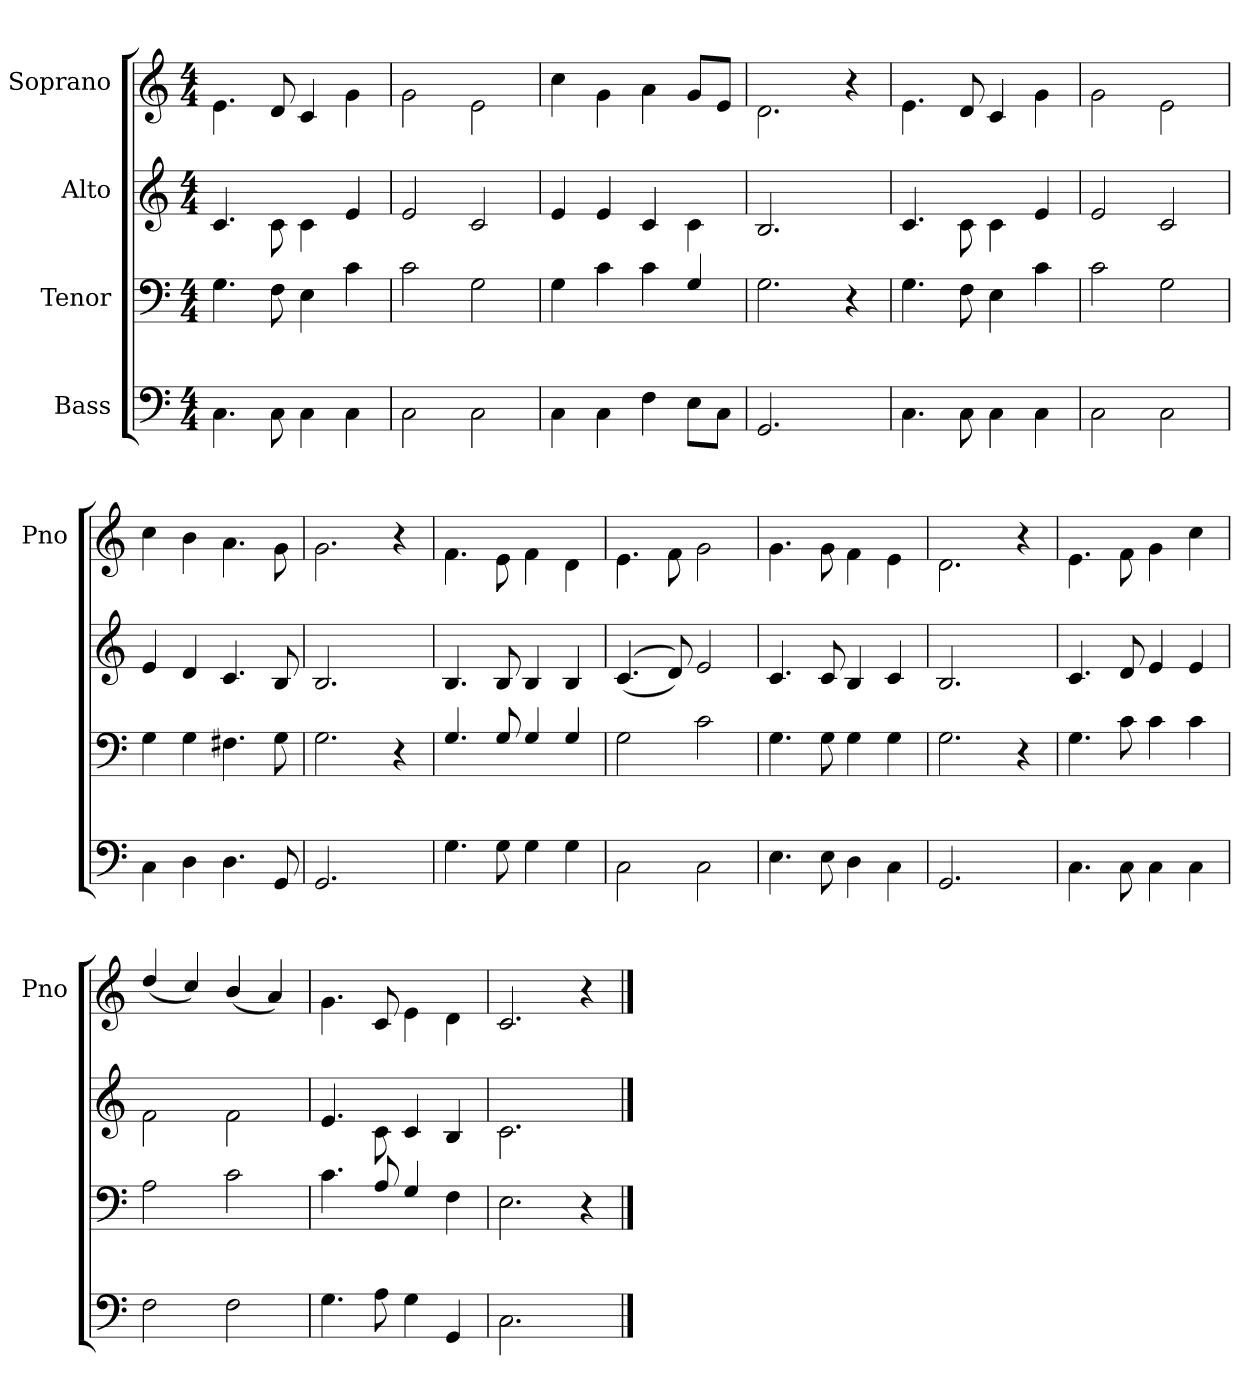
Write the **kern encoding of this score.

**kern	**kern	**kern	**kern
*part4	*part3	*part2	*part1
*staff4	*staff3	*staff2	*staff1
*I"Bass	*I"Tenor	*I"Alto	*I"Soprano
*	*	*	*I'Pno
*clefF4	*clefF4	*clefG2	*clefG2
*k[]	*k[]	*k[]	*k[]
*M4/4	*M4/4	*M4/4	*M4/4
=	=	=	=
4.C\	4.G\	4.c/	4.e\
8C\	8F\	8c\	8d/
4C\	4E\	4c\	4c/
4C\	4c\	4e/	4g\
=	=	=	=
2C\	2c\	2e/	2g\
2C\	2G\	2c/	2e\
=	=	=	=
4C\	4G\	4e/	4cc\
4C\	4c\	4e/	4g\
4F\	4c\	4c/	4a\
8E\L	4G/	4c\	8g/L
8C\J	.	.	8e/J
=	=	=	=
2.GG/	2.G\	2.B/	2.d\
4ryy	4r	4ryy	4r
=	=	=	=
4.C\	4.G\	4.c/	4.e\
8C\	8F\	8c\	8d/
4C\	4E\	4c\	4c/
4C\	4c\	4e/	4g\
=	=	=	=
2C\	2c\	2e/	2g\
2C\	2G\	2c/	2e\
=	=	=	=
4C\	4G\	4e/	4cc\
4D\	4G\	4d/	4b\
4.D\	4.F#X\	4.c/	4.a\
8GG/	8G\	8B/	8g\
=	=	=	=
2.GG/	2.G\	2.B/	2.g\
4ryy	4r	4ryy	4r
=	=	=	=
4.G\	4.G/	4.B/	4.f\
8G\	8G/	8B/	8e\
4G\	4G/	4B/	4f\
4G\	4G/	4B/	4d\
=	=	=	=
2C\	2G\	(<(<4.c/	4.e\
.	.	8d/))	8f\
2C\	2c\	2e/	2g\
=	=	=	=
4.E\	4.G\	4.c/	4.g\
8E\	8G\	8c/	8g\
4D\	4G\	4B/	4f\
4C\	4G\	4c/	4e\
=	=	=	=
2.GG/	2.G\	2.B/	2.d\
4ryy	4r	4ryy	4r
=	=	=	=
4.C\	4.G\	4.c/	4.e\
8C\	8c\	8d/	8f\
4C\	4c\	4e/	4g\
4C\	4c\	4e/	4cc\
=	=	=	=
2F\	2A\	2f\	(>4dd/
.	.	.	4cc/)
2F\	2c\	2f\	(>4b/
.	.	.	4a/)
=	=	=	=
4.G\	4.c\	4.e/	4.g\
8A\	8A/	8c\	8c/
4G\	4G/	4c/	4e\
4GG/	4F\	4B/	4d\
=	=	=	=
2.C\	2.E\	2.c\	2.c/
4ryy	4r	4ryy	4r
==	==	==	==
*-	*-	*-	*-
